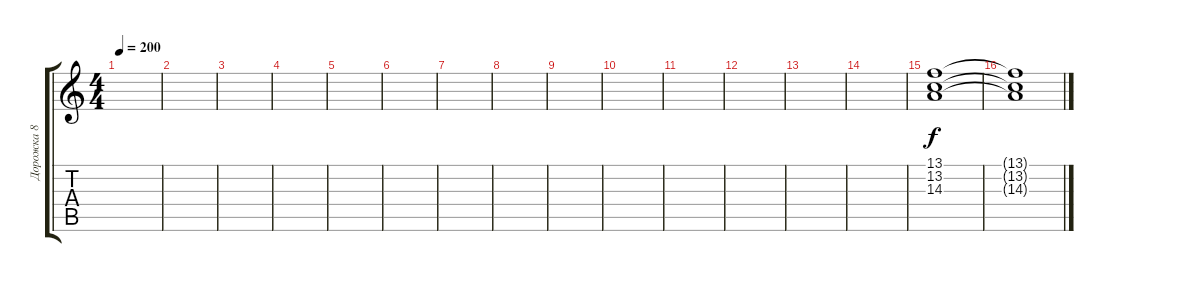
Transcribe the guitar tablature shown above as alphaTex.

\track ("Дорожка 8" "Дорожка 8") {instrument voiceoohs}
\staff {score tabs}
\tuning (E4 B3 G3 D3 A2 E2) {hide}
\ts (4 4)
\tempo 200
\clef g2
\ks c
|
|
|
|
|
|
|
|
|
|
|
|
|
|
(13.1 13.2 14.3).1 |
(13.1{t} 13.2{t} 14.3{t}).1{dy f}
